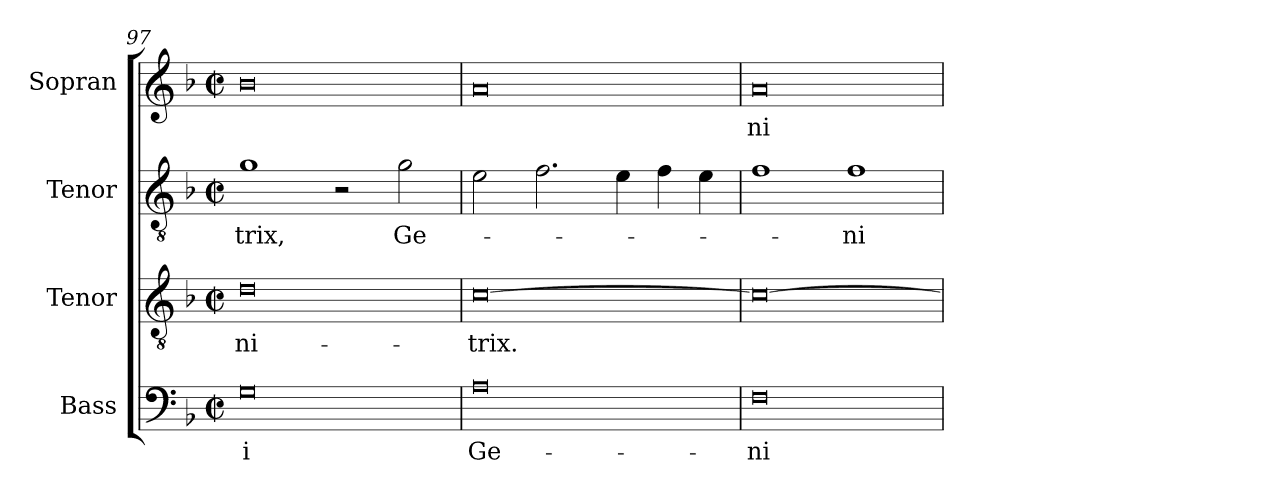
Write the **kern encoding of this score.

**kern	**text	**kern	**text	**kern	**text	**kern	**text
*part4	*part4	*part3	*part3	*part2	*part2	*part1	*part1
*staff4	*staff4	*staff3	*staff3	*staff2	*staff2	*staff1	*staff1
*I"Bass	*	*I"Tenor	*	*I"Tenor	*	*I"Sopran	*
*	*	*I'Tenor	*	*	*	*	*
*clefF4	*	*clefGv2	*	*clefGv2	*	*clefG2	*
*	*	*ITrd7c12	*	*ITrd7c12	*	*	*
*k[b-]	*	*k[b-]	*	*k[b-]	*	*k[b-]	*
*F:	*	*F:	*	*F:	*	*F:	*
*M2/2	*	*M2/2	*	*M2/2	*	*M2/2	*
*met(c|)	*	*met(c|)	*	*met(c|)	*	*met(c|)	*
=97	=97	=97	=97	=97	=97	=97	=97
!	!LO:LY:b:color=#000000	!	!	!	!	!	!
!	!	!	!LO:LY:b:color=#000000	!	!	!	!
!	!	!	!	!	!LO:LY:b:color=#000000	!	!
0Gi	-i	0Di	-ni-	1Gi	-trix,	0b-i	.
.	.	.	.	2r	.	.	.
!	!	!	!	!	!LO:LY:b:color=#000000	!	!
.	.	.	.	2Gi\	Ge-	.	.
=98	=98	=98	=98	=98	=98	=98	=98
!	!LO:LY:b:color=#000000	!	!	!	!	!	!
!	!	!	!LO:LY:b:color=#000000	!	!	!	!
0Ai	Ge-	[>0Ci	-trix.	2Ei\	.	0ai	.
.	.	.	.	2.Fi\	.	.	.
.	.	.	.	4Ei\	.	.	.
.	.	.	.	4Fi\	.	.	.
.	.	.	.	4Ei\	.	.	.
=99	=99	=99	=99	=99	=99	=99	=99
!	!LO:LY:b:color=#000000	!	!	!	!	!	!
!	!	!	!	!	!	!	!LO:LY:b:color=#000000
0Fi	-ni-	0Ci_>	.	1Fi	.	0ai	-ni-
!	!	!	!	!	!LO:LY:b:color=#000000	!	!
.	.	.	.	1Fi	-ni-	.	.
=	=	=	=	=	=	=	=
*-	*-	*-	*-	*-	*-	*-	*-
